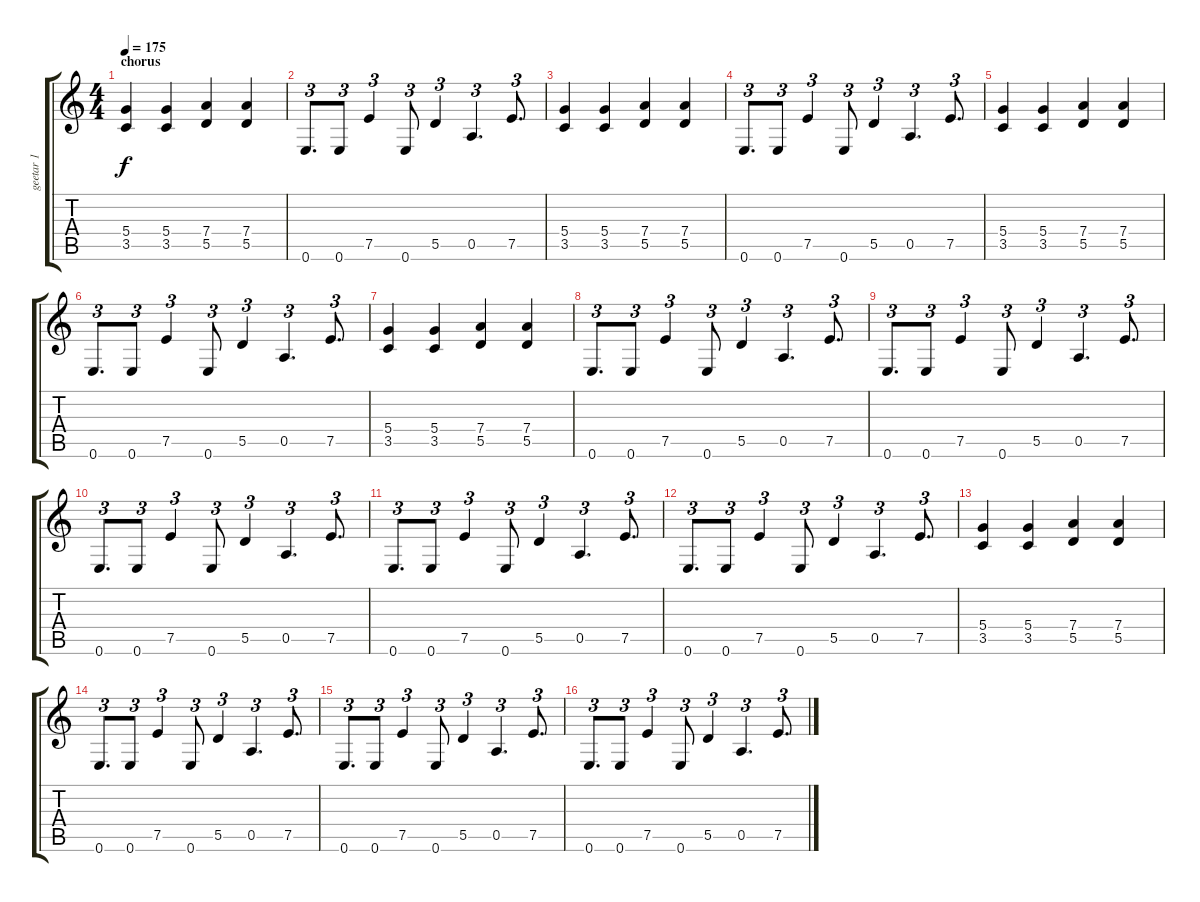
\track ("geetar 1" "geetar 1") {instrument distortionguitar}
\staff {score tabs}
\tuning (E4 B3 G3 D3 A2 E2) {hide}
\ts (4 4)
\section ("" "chorus")
\tempo 175
\clef g2
\ks c
(5.4 3.5).4{dy f} (5.4 3.5).4 (7.4 5.5).4 (7.4 5.5).4 |
0.6.8{d tu (3 2)} 0.6.8{tu (3 2)} 7.5.4{tu (3 2)} 0.6.8{tu (3 2)} 5.5.4{tu (3 2)} 0.5.4{d tu (3 2)} 7.5.8{d tu (3 2)} |
(5.4 3.5).4 (5.4 3.5).4 (7.4 5.5).4 (7.4 5.5).4 |
0.6.8{d tu (3 2)} 0.6.8{tu (3 2)} 7.5.4{tu (3 2)} 0.6.8{tu (3 2)} 5.5.4{tu (3 2)} 0.5.4{d tu (3 2)} 7.5.8{d tu (3 2)} |
(5.4 3.5).4 (5.4 3.5).4 (7.4 5.5).4 (7.4 5.5).4 |
0.6.8{d tu (3 2)} 0.6.8{tu (3 2)} 7.5.4{tu (3 2)} 0.6.8{tu (3 2)} 5.5.4{tu (3 2)} 0.5.4{d tu (3 2)} 7.5.8{d tu (3 2)} |
(5.4 3.5).4 (5.4 3.5).4 (7.4 5.5).4 (7.4 5.5).4 |
0.6.8{d tu (3 2)} 0.6.8{tu (3 2)} 7.5.4{tu (3 2)} 0.6.8{tu (3 2)} 5.5.4{tu (3 2)} 0.5.4{d tu (3 2)} 7.5.8{d tu (3 2)} |
0.6.8{d tu (3 2)} 0.6.8{tu (3 2)} 7.5.4{tu (3 2)} 0.6.8{tu (3 2)} 5.5.4{tu (3 2)} 0.5.4{d tu (3 2)} 7.5.8{d tu (3 2)} |
0.6.8{d tu (3 2)} 0.6.8{tu (3 2)} 7.5.4{tu (3 2)} 0.6.8{tu (3 2)} 5.5.4{tu (3 2)} 0.5.4{d tu (3 2)} 7.5.8{d tu (3 2)} |
0.6.8{d tu (3 2)} 0.6.8{tu (3 2)} 7.5.4{tu (3 2)} 0.6.8{tu (3 2)} 5.5.4{tu (3 2)} 0.5.4{d tu (3 2)} 7.5.8{d tu (3 2)} |
0.6.8{d tu (3 2)} 0.6.8{tu (3 2)} 7.5.4{tu (3 2)} 0.6.8{tu (3 2)} 5.5.4{tu (3 2)} 0.5.4{d tu (3 2)} 7.5.8{d tu (3 2)} |
(5.4 3.5).4 (5.4 3.5).4 (7.4 5.5).4 (7.4 5.5).4 |
0.6.8{d tu (3 2)} 0.6.8{tu (3 2)} 7.5.4{tu (3 2)} 0.6.8{tu (3 2)} 5.5.4{tu (3 2)} 0.5.4{d tu (3 2)} 7.5.8{d tu (3 2)} |
0.6.8{d tu (3 2)} 0.6.8{tu (3 2)} 7.5.4{tu (3 2)} 0.6.8{tu (3 2)} 5.5.4{tu (3 2)} 0.5.4{d tu (3 2)} 7.5.8{d tu (3 2)} |
0.6.8{d tu (3 2)} 0.6.8{tu (3 2)} 7.5.4{tu (3 2)} 0.6.8{tu (3 2)} 5.5.4{tu (3 2)} 0.5.4{d tu (3 2)} 7.5.8{d tu (3 2)}
